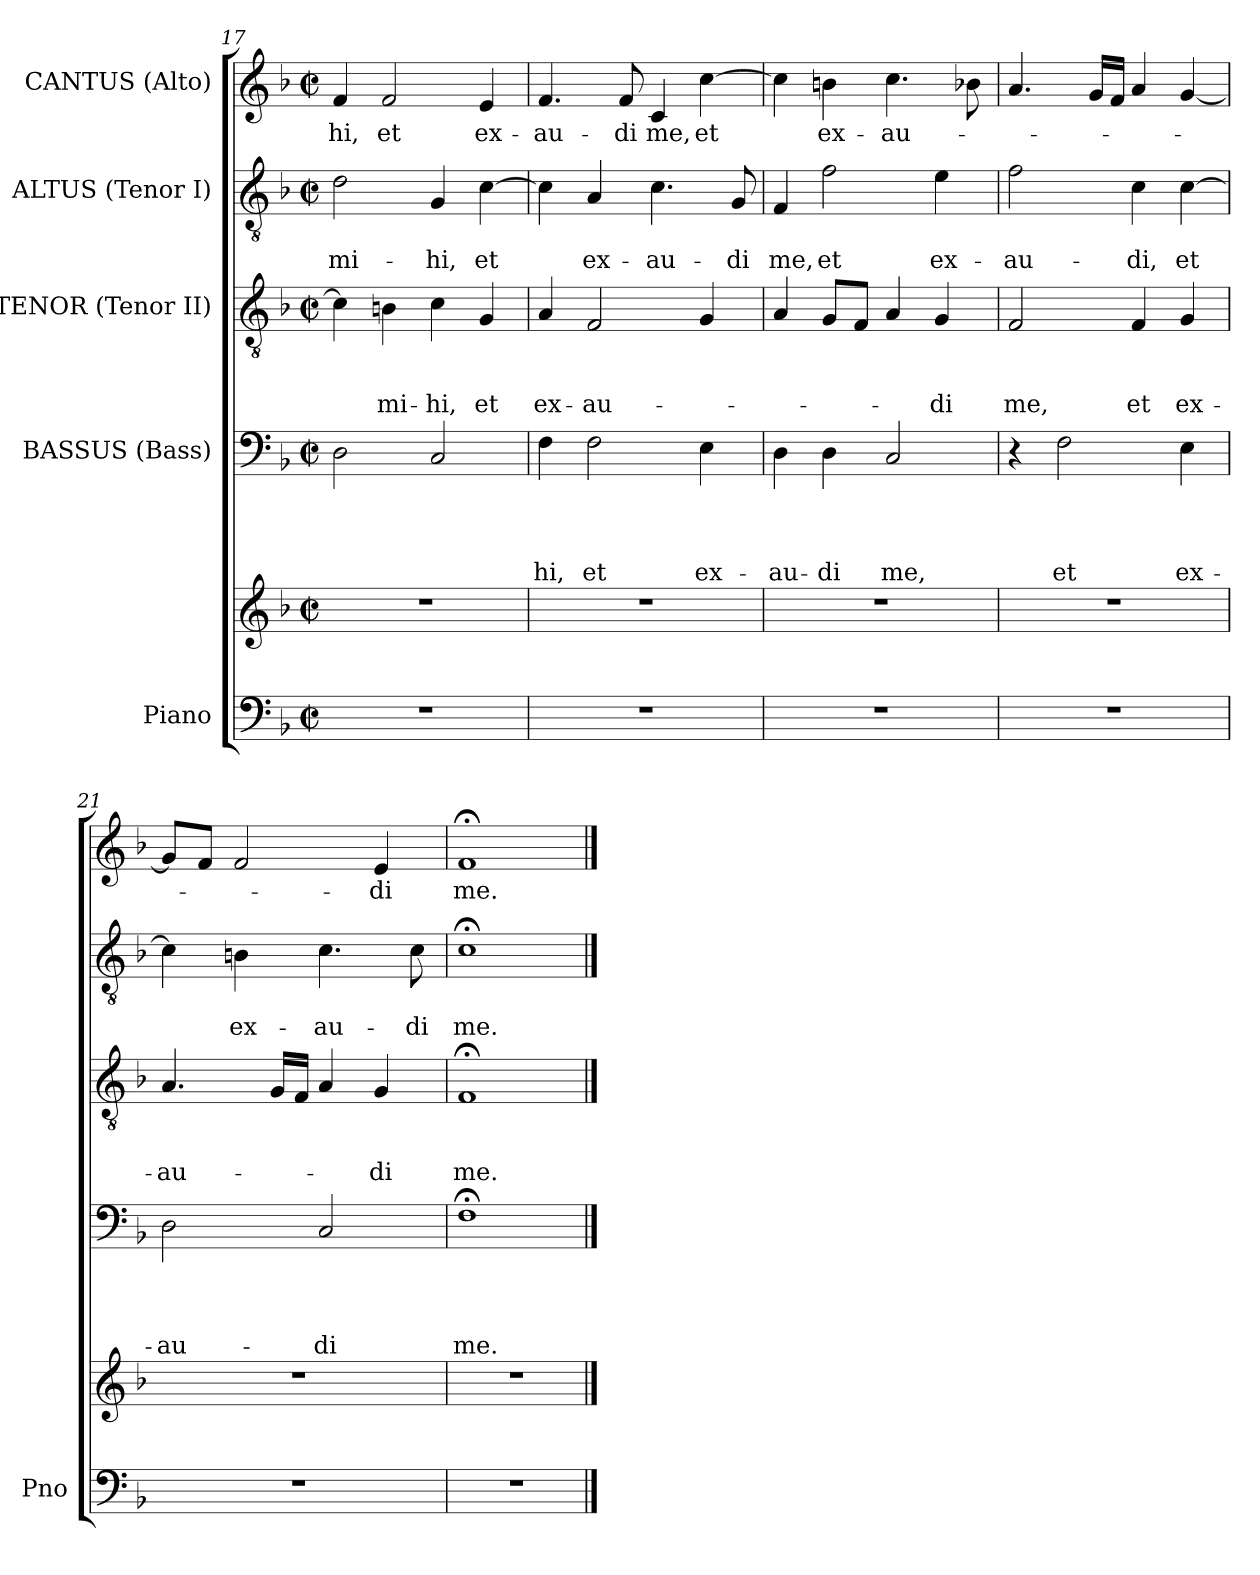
**kern	**kern	**kern	**text	**text	**text	**text	**kern	**text	**text	**text	**kern	**text	**text	**kern	**text
*part5	*part5	*part4	*part4	*part4	*part4	*part4	*part3	*part3	*part3	*part3	*part2	*part2	*part2	*part1	*part1
*staff6	*staff5	*staff4	*staff4	*staff4	*staff4	*staff4	*staff3	*staff3	*staff3	*staff3	*staff2	*staff2	*staff2	*staff1	*staff1
*I"Piano	*	*I"BASSUS (Bass)	*	*	*	*	*I"TENOR (Tenor II)	*	*	*	*I"ALTUS (Tenor I)	*	*	*I"CANTUS (Alto)	*
*I'Pno	*	*	*	*	*	*	*	*	*	*	*	*	*	*	*
*clefF4	*clefG2	*clefF4	*	*	*	*	*clefGv2	*	*	*	*clefGv2	*	*	*clefG2	*
*k[b-]	*k[b-]	*k[b-]	*	*	*	*	*k[b-]	*	*	*	*k[b-]	*	*	*k[b-]	*
*F:	*F:	*F:	*	*	*	*	*F:	*	*	*	*F:	*	*	*F:	*
*M2/2	*M2/2	*M2/2	*	*	*	*	*M2/2	*	*	*	*M2/2	*	*	*M2/2	*
*met(c|)	*met(c|)	*met(c|)	*	*	*	*	*met(c|)	*	*	*	*met(c|)	*	*	*met(c|)	*
=17	=17	=17	=17	=17	=17	=17	=17	=17	=17	=17	=17	=17	=17	=17	=17
1r	1r	2D\	.	.	.	.	4c\]	.	.	.	2d\	.	mi-	4f/	-hi,
.	.	.	.	.	.	.	4Bn\	.	.	mi-	.	.	.	2f/	et
.	.	2C/	.	.	.	.	4c\	.	.	-hi,	4G/	.	-hi,	.	.
.	.	.	.	.	.	.	4G/	.	.	et	[4c\	.	et	4e/	ex-
!!LO:PB:g=z
=18	=18	=18	=18	=18	=18	=18	=18	=18	=18	=18	=18	=18	=18	=18	=18
1r	1r	4F\	.	.	.	-hi,	4A/	.	.	ex-	4c\]	.	.	4.f/	-au-
.	.	2F\	.	.	.	et	2F/	.	.	-au-	4A/	.	ex-	.	.
.	.	.	.	.	.	.	.	.	.	.	.	.	.	8f/	-di
.	.	.	.	.	.	.	.	.	.	.	4.c\	.	-au-	4c/	me,
.	.	4E\	.	.	.	ex-	4G/	.	.	.	.	.	.	[4cc\	et
.	.	.	.	.	.	.	.	.	.	.	8G/	.	-di	.	.
=19	=19	=19	=19	=19	=19	=19	=19	=19	=19	=19	=19	=19	=19	=19	=19
1r	1r	4D\	.	.	.	-au-	4A/	.	.	.	4F/	.	me,	4cc\]	.
.	.	4D\	.	.	.	-di	8G/L	.	.	.	2f\	.	et	4bn\	ex-
.	.	.	.	.	.	.	8F/J	.	.	.	.	.	.	.	.
.	.	2C/	.	.	.	me,	4A/	.	.	.	.	.	.	4.cc\	-au-
.	.	.	.	.	.	.	4G/	.	.	-di	4e\	.	ex-	.	.
.	.	.	.	.	.	.	.	.	.	.	.	.	.	8b-X\	.
=20	=20	=20	=20	=20	=20	=20	=20	=20	=20	=20	=20	=20	=20	=20	=20
1r	1r	4r	.	.	.	.	2F/	.	.	me,	2f\	.	-au-	4.a/	.
.	.	2F\	.	.	.	et	.	.	.	.	.	.	.	.	.
.	.	.	.	.	.	.	.	.	.	.	.	.	.	16g/LL	.
.	.	.	.	.	.	.	.	.	.	.	.	.	.	16f/JJ	.
.	.	.	.	.	.	.	4F/	.	.	et	4c\	.	-di,	4a/	.
.	.	4E\	.	.	.	ex-	4G/	.	.	ex-	[4c\	.	et	[4g/	.
=21	=21	=21	=21	=21	=21	=21	=21	=21	=21	=21	=21	=21	=21	=21	=21
1r	1r	2D\	.	.	.	-au-	4.A/	.	.	-au-	4c\]	.	.	8g/L]	.
.	.	.	.	.	.	.	.	.	.	.	.	.	.	8f/J	.
.	.	.	.	.	.	.	.	.	.	.	4Bn\	.	ex-	2f/	.
.	.	.	.	.	.	.	16G/LL	.	.	.	.	.	.	.	.
.	.	.	.	.	.	.	16F/JJ	.	.	.	.	.	.	.	.
.	.	2C/	.	.	.	-di	4A/	.	.	.	4.c\	.	-au-	.	.
.	.	.	.	.	.	.	4G/	.	.	-di	.	.	.	4e/	-di
.	.	.	.	.	.	.	.	.	.	.	8c\	.	-di	.	.
=22	=22	=22	=22	=22	=22	=22	=22	=22	=22	=22	=22	=22	=22	=22	=22
1r	1r	1F;<	.	.	.	me.	1F;<	.	.	me.	1c;<	.	me.	1f;<	me.
==	==	==	==	==	==	==	==	==	==	==	==	==	==	==	==
*-	*-	*-	*-	*-	*-	*-	*-	*-	*-	*-	*-	*-	*-	*-	*-
